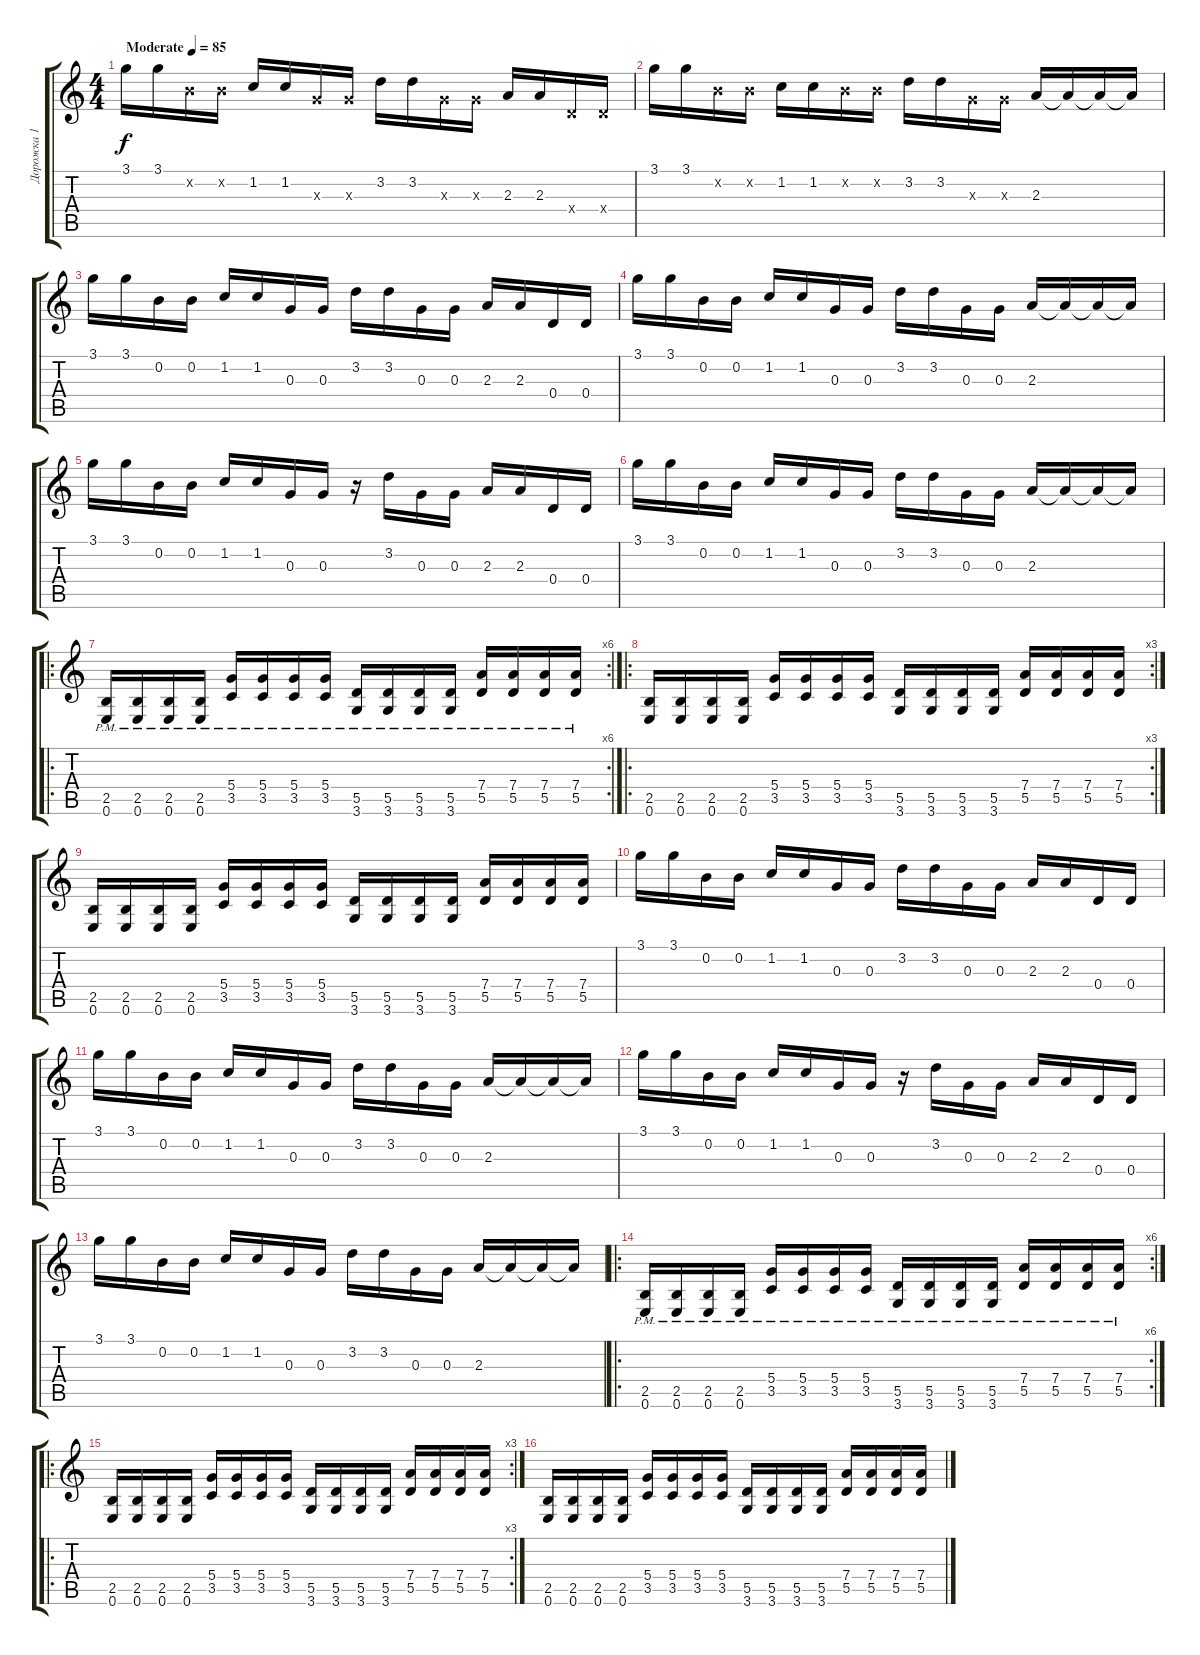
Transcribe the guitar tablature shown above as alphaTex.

\track ("Дорожка 1" "Дорожка 1") {instrument overdrivenguitar}
\staff {score tabs}
\tuning (E4 B3 G3 D3 A2 E2) {hide}
\ts (4 4)
\tempo (85 "Moderate")
\clef g2
\ks c
3.1.16{dy f instrument overdrivenguitar} 3.1.16 0.2{x}.16 0.2{x}.16 1.2.16 1.2.16 0.3{x}.16 0.3{x}.16 3.2.16 3.2.16 0.3{x}.16 0.3{x}.16 2.3.16 2.3.16 0.4{x}.16 0.4{x}.16 |
3.1.16 3.1.16 0.2{x}.16 0.2{x}.16 1.2.16 1.2.16 0.2{x}.16 0.2{x}.16 3.2.16 3.2.16 0.3{x}.16 0.3{x}.16 2.3.16 2.3{t}.16 2.3{t}.16 2.3{t}.16 |
3.1.16 3.1.16 0.2.16 0.2.16 1.2.16 1.2.16 0.3.16 0.3.16 3.2.16 3.2.16 0.3.16 0.3.16 2.3.16 2.3.16 0.4.16 0.4.16 |
3.1.16 3.1.16 0.2.16 0.2.16 1.2.16 1.2.16 0.3.16 0.3.16 3.2.16 3.2.16 0.3.16 0.3.16 2.3.16 2.3{t}.16 2.3{t}.16 2.3{t}.16 |
3.1.16 3.1.16 0.2.16 0.2.16 1.2.16 1.2.16 0.3.16 0.3.16 r.16 3.2.16 0.3.16 0.3.16 2.3.16 2.3.16 0.4.16 0.4.16 |
3.1.16 3.1.16 0.2.16 0.2.16 1.2.16 1.2.16 0.3.16 0.3.16 3.2.16 3.2.16 0.3.16 0.3.16 2.3.16 2.3{t}.16 2.3{t}.16 2.3{t}.16 |
\ro
\rc 6
(2.5{pm} 0.6{pm}).16 (2.5{pm} 0.6{pm}).16 (2.5{pm} 0.6{pm}).16 (2.5{pm} 0.6{pm}).16 (5.4{pm} 3.5{pm}).16 (5.4{pm} 3.5{pm}).16 (5.4{pm} 3.5{pm}).16 (5.4{pm} 3.5{pm}).16 (5.5{pm} 3.6{pm}).16 (5.5{pm} 3.6{pm}).16 (5.5{pm} 3.6{pm}).16 (5.5{pm} 3.6{pm}).16 (7.4{pm} 5.5{pm}).16 (7.4{pm} 5.5{pm}).16 (7.4{pm} 5.5{pm}).16 (7.4{pm} 5.5{pm}).16 |
\ro
\rc 3
(2.5 0.6).16 (2.5 0.6).16 (2.5 0.6).16 (2.5 0.6).16 (5.4 3.5).16 (5.4 3.5).16 (5.4 3.5).16 (5.4 3.5).16 (5.5 3.6).16 (5.5 3.6).16 (5.5 3.6).16 (5.5 3.6).16 (7.4 5.5).16 (7.4 5.5).16 (7.4 5.5).16 (7.4 5.5).16 |
(2.5 0.6).16 (2.5 0.6).16 (2.5 0.6).16 (2.5 0.6).16 (5.4 3.5).16 (5.4 3.5).16 (5.4 3.5).16 (5.4 3.5).16 (5.5 3.6).16 (5.5 3.6).16 (5.5 3.6).16 (5.5 3.6).16 (7.4 5.5).16 (7.4 5.5).16 (7.4 5.5).16 (7.4 5.5).16 |
3.1.16 3.1.16 0.2.16 0.2.16 1.2.16 1.2.16 0.3.16 0.3.16 3.2.16 3.2.16 0.3.16 0.3.16 2.3.16 2.3.16 0.4.16 0.4.16 |
3.1.16 3.1.16 0.2.16 0.2.16 1.2.16 1.2.16 0.3.16 0.3.16 3.2.16 3.2.16 0.3.16 0.3.16 2.3.16 2.3{t}.16 2.3{t}.16 2.3{t}.16 |
3.1.16 3.1.16 0.2.16 0.2.16 1.2.16 1.2.16 0.3.16 0.3.16 r.16 3.2.16 0.3.16 0.3.16 2.3.16 2.3.16 0.4.16 0.4.16 |
3.1.16 3.1.16 0.2.16 0.2.16 1.2.16 1.2.16 0.3.16 0.3.16 3.2.16 3.2.16 0.3.16 0.3.16 2.3.16 2.3{t}.16 2.3{t}.16 2.3{t}.16 |
\ro
\rc 6
(2.5{pm} 0.6{pm}).16 (2.5{pm} 0.6{pm}).16 (2.5{pm} 0.6{pm}).16 (2.5{pm} 0.6{pm}).16 (5.4{pm} 3.5{pm}).16 (5.4{pm} 3.5{pm}).16 (5.4{pm} 3.5{pm}).16 (5.4{pm} 3.5{pm}).16 (5.5{pm} 3.6{pm}).16 (5.5{pm} 3.6{pm}).16 (5.5{pm} 3.6{pm}).16 (5.5{pm} 3.6{pm}).16 (7.4{pm} 5.5{pm}).16 (7.4{pm} 5.5{pm}).16 (7.4{pm} 5.5{pm}).16 (7.4{pm} 5.5{pm}).16 |
\ro
\rc 3
(2.5 0.6).16 (2.5 0.6).16 (2.5 0.6).16 (2.5 0.6).16 (5.4 3.5).16 (5.4 3.5).16 (5.4 3.5).16 (5.4 3.5).16 (5.5 3.6).16 (5.5 3.6).16 (5.5 3.6).16 (5.5 3.6).16 (7.4 5.5).16 (7.4 5.5).16 (7.4 5.5).16 (7.4 5.5).16 |
(2.5 0.6).16 (2.5 0.6).16 (2.5 0.6).16 (2.5 0.6).16 (5.4 3.5).16 (5.4 3.5).16 (5.4 3.5).16 (5.4 3.5).16 (5.5 3.6).16 (5.5 3.6).16 (5.5 3.6).16 (5.5 3.6).16 (7.4 5.5).16 (7.4 5.5).16 (7.4 5.5).16 (7.4 5.5).16
